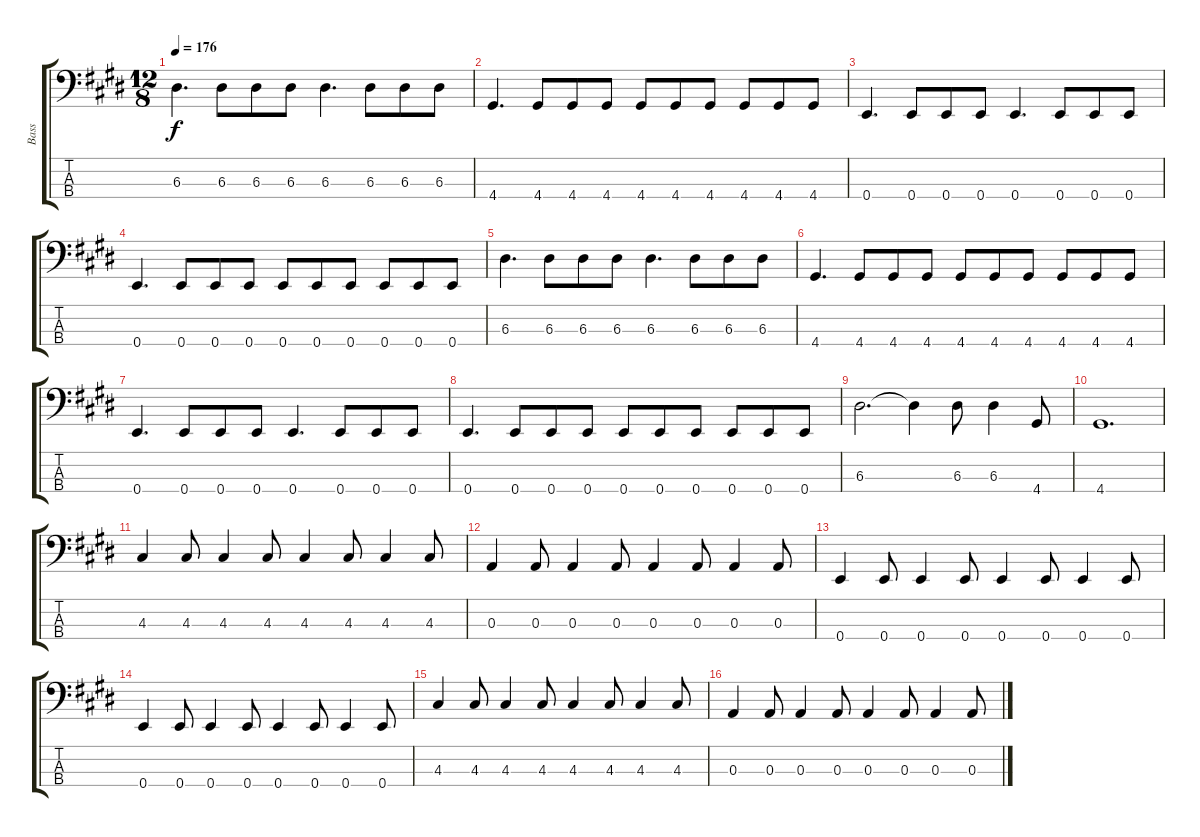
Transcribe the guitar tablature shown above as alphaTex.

\track ("Bass" "Bass") {instrument electricbassfinger}
\staff {score tabs}
\tuning (G2 D2 A1 E1) {hide}
\ts (12 8)
\tempo 176
\clef f4
\ks e
6.3.4{d dy f} 6.3.8 6.3.8 6.3.8 6.3.4{d} 6.3.8 6.3.8 6.3.8 |
4.4.4{d} 4.4.8 4.4.8 4.4.8 4.4.8 4.4.8 4.4.8 4.4.8 4.4.8 4.4.8 |
0.4.4{d} 0.4.8 0.4.8 0.4.8 0.4.4{d} 0.4.8 0.4.8 0.4.8 |
0.4.4{d} 0.4.8 0.4.8 0.4.8 0.4.8 0.4.8 0.4.8 0.4.8 0.4.8 0.4.8 |
6.3.4{d} 6.3.8 6.3.8 6.3.8 6.3.4{d} 6.3.8 6.3.8 6.3.8 |
4.4.4{d} 4.4.8 4.4.8 4.4.8 4.4.8 4.4.8 4.4.8 4.4.8 4.4.8 4.4.8 |
0.4.4{d} 0.4.8 0.4.8 0.4.8 0.4.4{d} 0.4.8 0.4.8 0.4.8 |
0.4.4{d} 0.4.8 0.4.8 0.4.8 0.4.8 0.4.8 0.4.8 0.4.8 0.4.8 0.4.8 |
6.3.2{d} 6.3{t}.4 6.3.8 6.3.4 4.4.8 |
4.4.1{d} |
4.3.4 4.3.8 4.3.4 4.3.8 4.3.4 4.3.8 4.3.4 4.3.8 |
0.3.4 0.3.8 0.3.4 0.3.8 0.3.4 0.3.8 0.3.4 0.3.8 |
0.4.4 0.4.8 0.4.4 0.4.8 0.4.4 0.4.8 0.4.4 0.4.8 |
0.4.4 0.4.8 0.4.4 0.4.8 0.4.4 0.4.8 0.4.4 0.4.8 |
4.3.4 4.3.8 4.3.4 4.3.8 4.3.4 4.3.8 4.3.4 4.3.8 |
0.3.4 0.3.8 0.3.4 0.3.8 0.3.4 0.3.8 0.3.4 0.3.8
